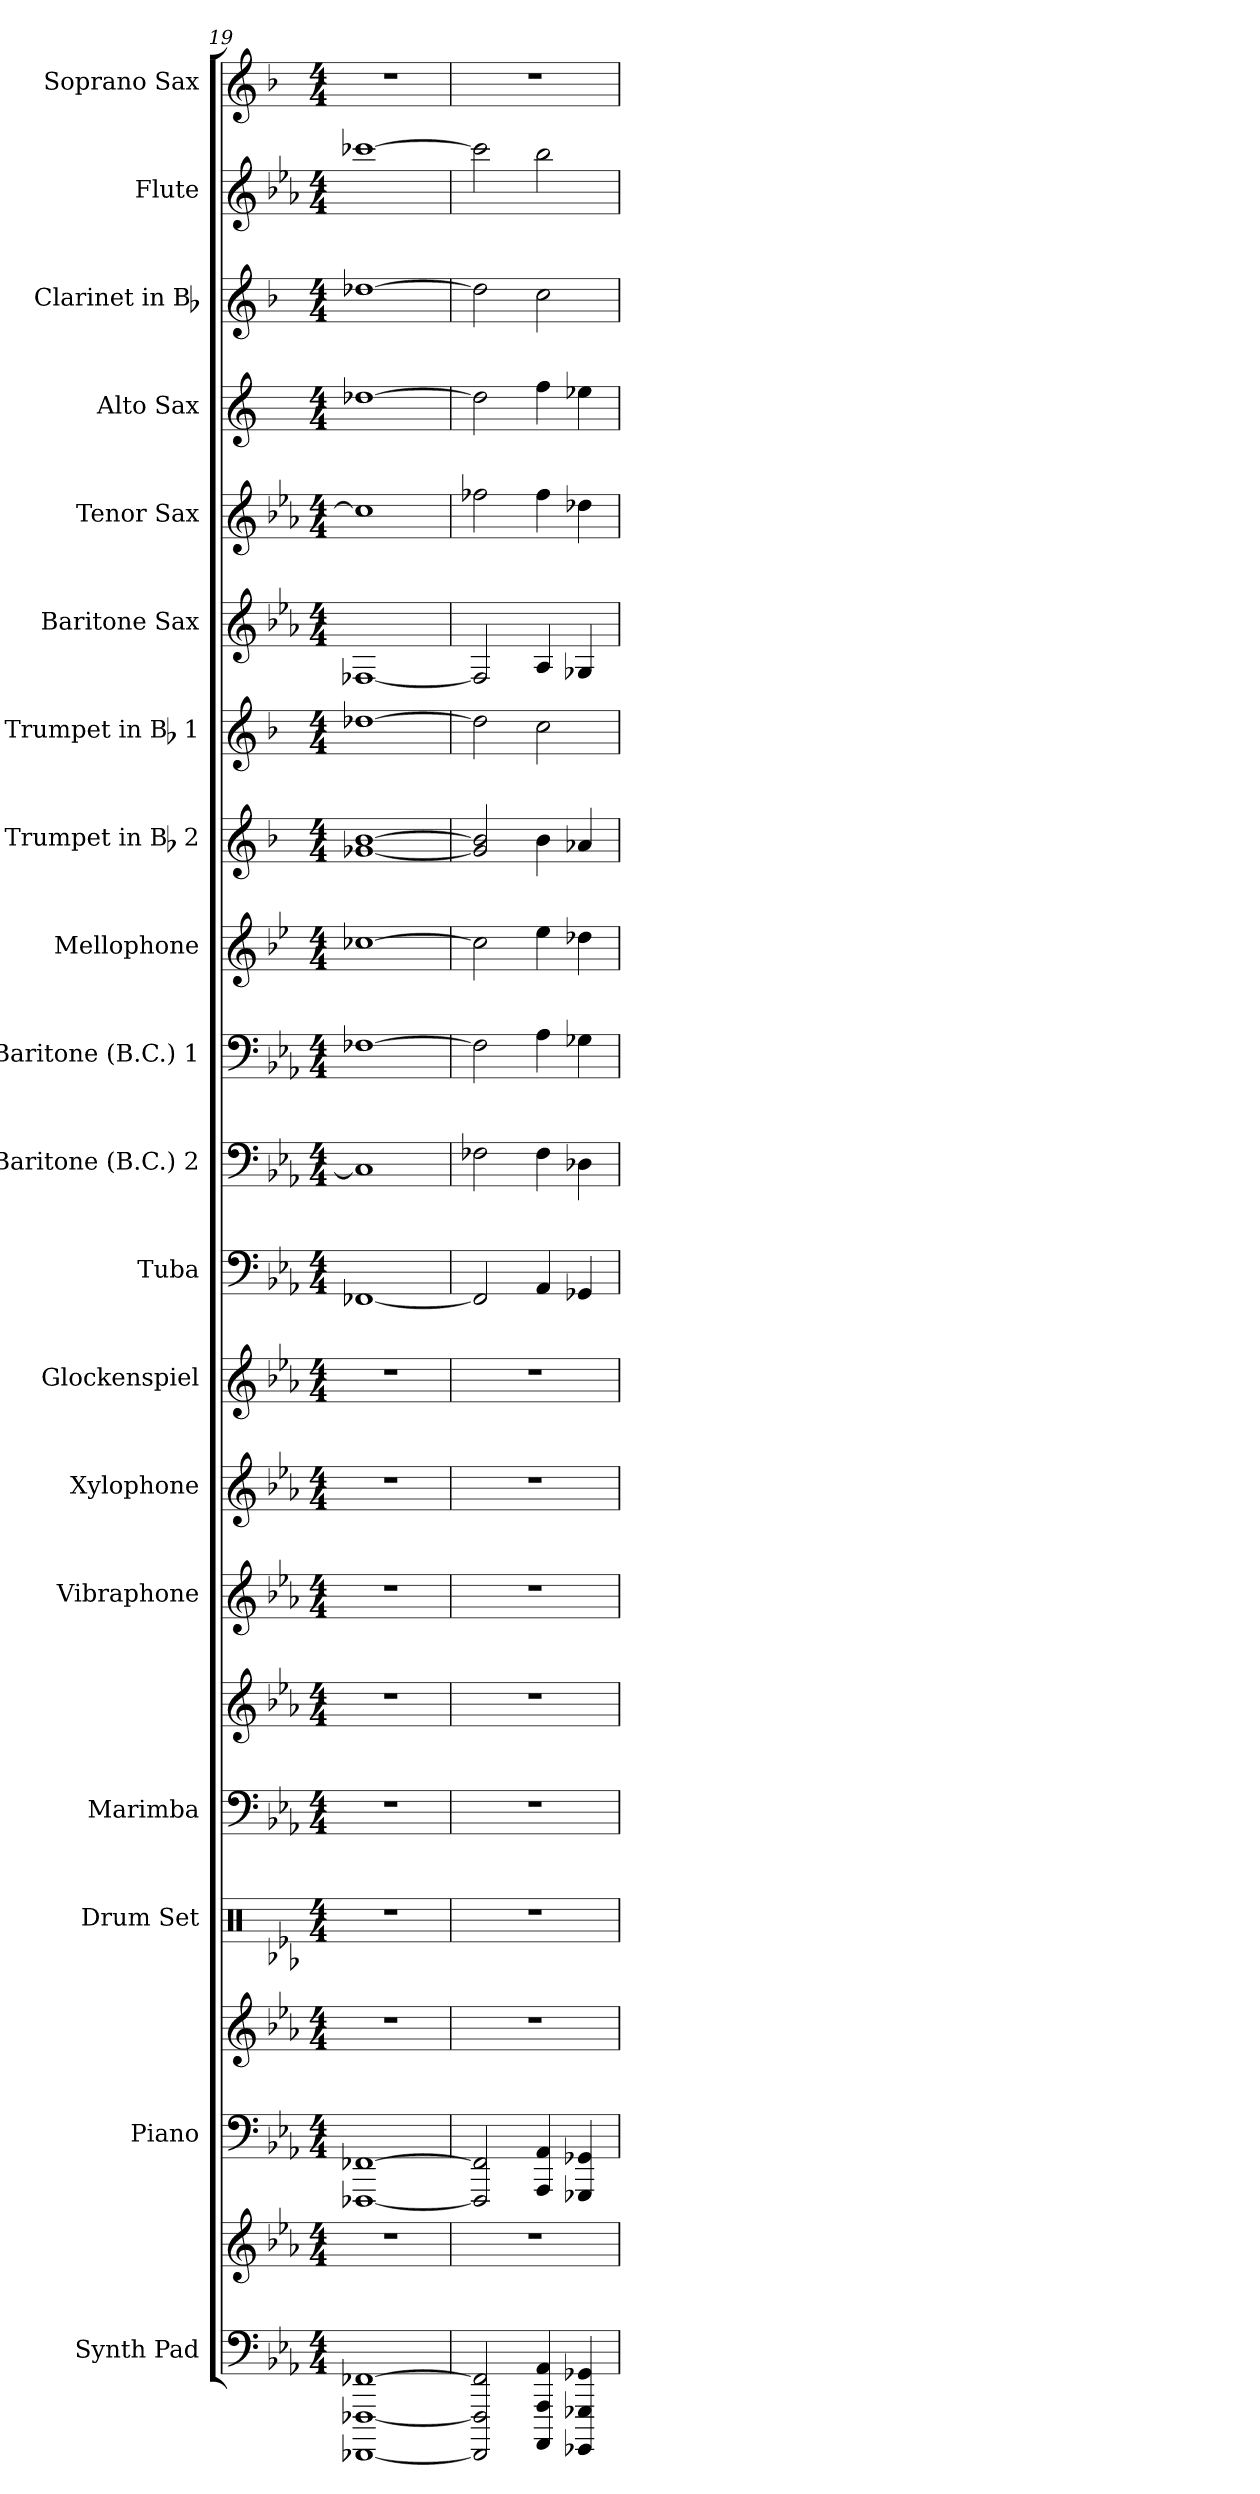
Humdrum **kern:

**kern	**kern	**kern	**kern	**kern	**kern	**kern	**kern	**kern	**kern	**kern	**kern	**kern	**kern	**kern	**kern	**kern	**kern	**kern	**kern	**kern	**kern
*part19	*part19	*part18	*part18	*part17	*part16	*part16	*part15	*part14	*part13	*part12	*part11	*part10	*part9	*part8	*part7	*part6	*part5	*part4	*part3	*part2	*part1
*staff22	*staff21	*staff20	*staff19	*staff18	*staff17	*staff16	*staff15	*staff14	*staff13	*staff12	*staff11	*staff10	*staff9	*staff8	*staff7	*staff6	*staff5	*staff4	*staff3	*staff2	*staff1
*I"Synth Pad	*	*I"Piano	*	*I"Drum Set	*I"Marimba	*	*I"Vibraphone	*I"Xylophone	*I"Glockenspiel	*I"Tuba	*I"Baritone (B.C.) 2	*I"Baritone (B.C.) 1	*I"Mellophone	*I"Trumpet in Bb 2	*I"Trumpet in Bb 1	*I"Baritone Sax	*I"Tenor Sax	*I"Alto Sax	*I"Clarinet in Bb	*I"Flute	*I"Soprano Sax
*I'Pad	*	*I'Pno.	*	*I'D. S.	*I'Mrb.	*	*I'Vib.	*I'Xyl.	*I'Glk.	*I'Tuba	*I'Bar. 2	*I'Bar. 1	*I'Mello.	*	*	*I'B. Sx.	*I'T. Sx.	*I'A. Sx.	*	*I'Fl.	*I'S. Sx.
!!LO:PB:g=z
*clefF4	*clefG2	*clefF4	*clefG2	*clefX	*clefF4	*clefG2	*clefG2	*clefG2	*clefG2	*clefF4	*clefF4	*clefF4	*clefG2	*clefG2	*clefG2	*clefG2	*clefG2	*clefG2	*clefG2	*clefG2	*clefG2
*	*	*	*	*	*	*	*	*ITrd-7c-12	*ITrd-14c-24	*	*	*	*ITrd4c7	*ITrd1c2	*ITrd1c2	*ITrd12c21	*ITrd8c14	*ITrd5c9	*ITrd1c2	*	*ITrd1c2
*k[b-e-a-]	*k[b-e-a-]	*k[b-e-a-]	*k[b-e-a-]	*k[b-e-a-]	*k[b-e-a-]	*k[b-e-a-]	*k[b-e-a-]	*k[b-e-a-]	*k[b-e-a-]	*k[b-e-a-]	*k[b-e-a-]	*k[b-e-a-]	*k[b-e-a-]	*k[b-e-a-]	*k[b-e-a-]	*k[b-e-a-]	*k[b-e-a-]	*k[b-e-a-]	*k[b-e-a-]	*k[b-e-a-]	*k[b-e-a-]
*E-:	*E-:	*E-:	*E-:	*E-:	*E-:	*E-:	*E-:	*E-:	*E-:	*E-:	*E-:	*E-:	*E-:	*E-:	*E-:	*	*E-:	*	*E-:	*E-:	*E-:
*M4/4	*M4/4	*M4/4	*M4/4	*M4/4	*M4/4	*M4/4	*M4/4	*M4/4	*M4/4	*M4/4	*M4/4	*M4/4	*M4/4	*M4/4	*M4/4	*M4/4	*M4/4	*M4/4	*M4/4	*M4/4	*M4/4
=19	=19	=19	=19	=19	=19	=19	=19	=19	=19	=19	=19	=19	=19	=19	=19	=19	=19	=19	=19	=19	=19
[1FFFF-X [1FFF-X [1FF-X	1r	[1FFF-X [1FF-X	1r	1r	1r	1r	1r	1r	1r	[1FF-X	1C-]	[1F-X	[1f-X	[1f-X [1a-	[1cc-X	[1FF-X	1c-]	[1f-X	[1cc-X	[1ccc-X	1r
=20	=20	=20	=20	=20	=20	=20	=20	=20	=20	=20	=20	=20	=20	=20	=20	=20	=20	=20	=20	=20	=20
2FFFF-/] 2FFF-/] 2FF-/]	1r	2FFF-/] 2FF-/]	1r	1r	1r	1r	1r	1r	1r	2FF-/]	2F-X\	2F-\]	2f-\]	2f-/] 2a-/]	2cc-\]	2FF-/]	2f-X\	2f-\]	2cc-\]	2ccc-\]	1r
4AAAA-/ 4AAA-/ 4AA-/	.	4AAA-/ 4AA-/	.	.	.	.	.	.	.	4AA-/	4F-\	4A-\	4a-\	4a-\	2b-\	4AA-/	4f-\	4a-\	2b-\	2bb-\	.
4GGGG-X/ 4GGG-X/ 4GG-X/	.	4GGG-X/ 4GG-X/	.	.	.	.	.	.	.	4GG-X/	4D-X\	4G-X\	4g-X\	4g-X/	.	4GG-X/	4d-X\	4g-X\	.	.	.
=	=	=	=	=	=	=	=	=	=	=	=	=	=	=	=	=	=	=	=	=	=
*-	*-	*-	*-	*-	*-	*-	*-	*-	*-	*-	*-	*-	*-	*-	*-	*-	*-	*-	*-	*-	*-
